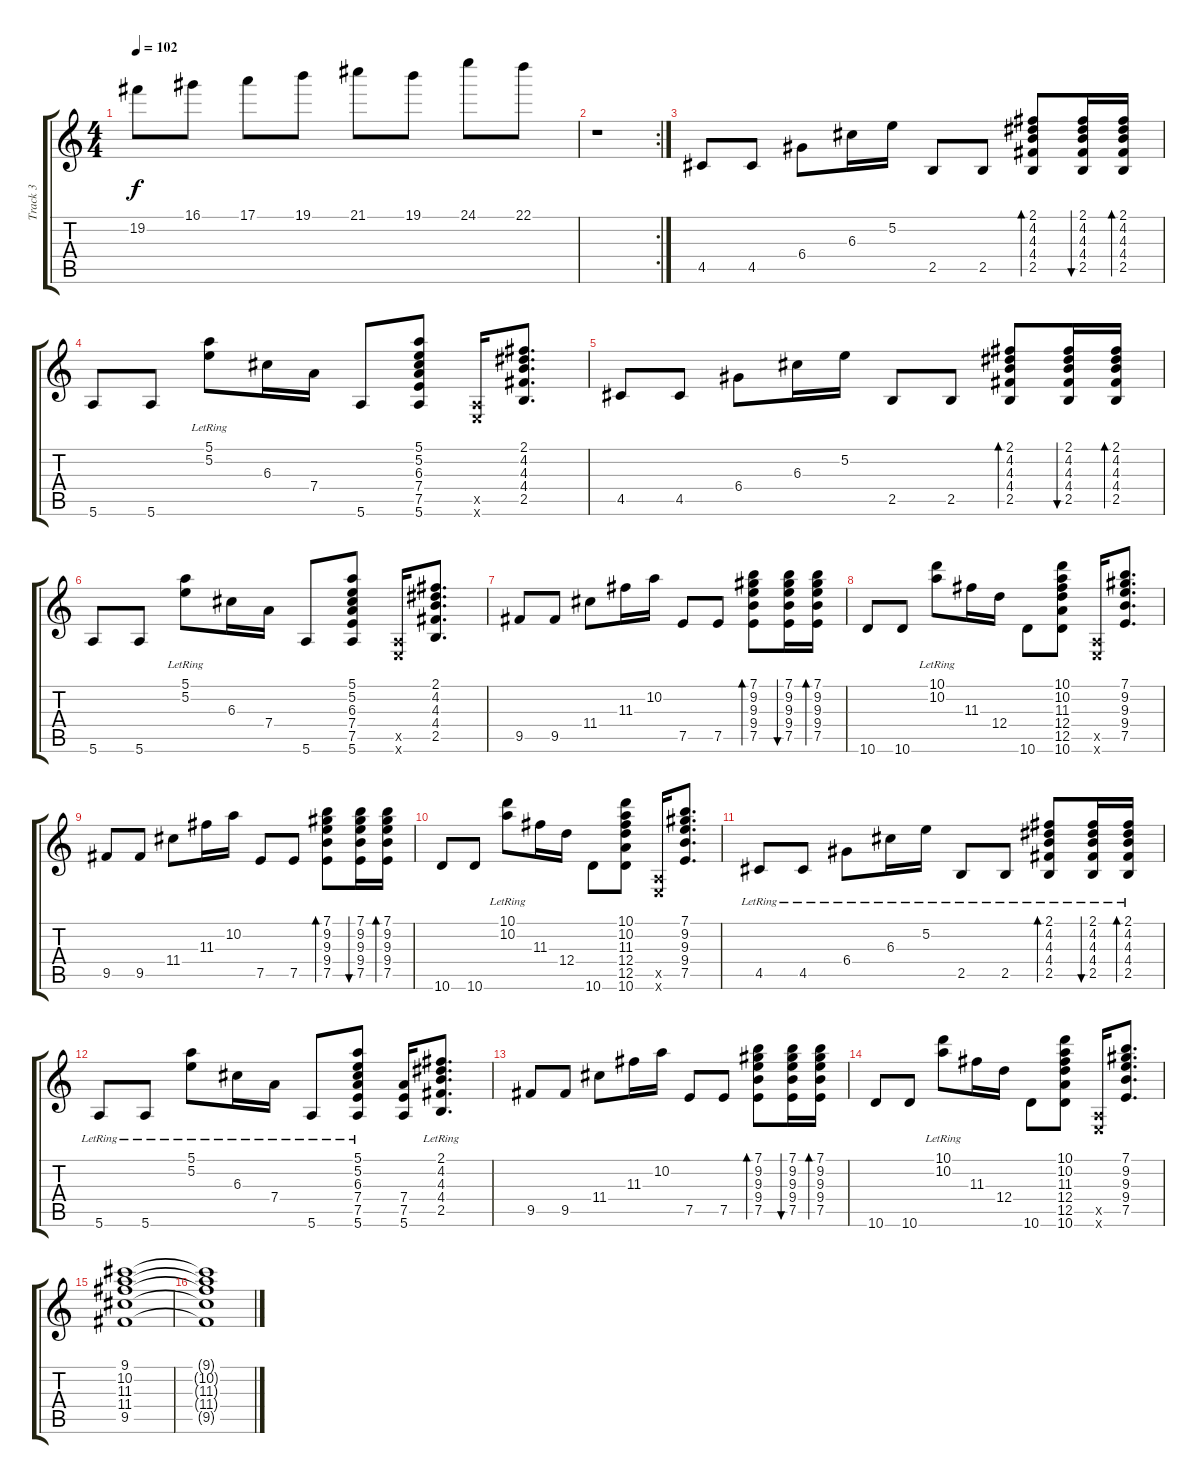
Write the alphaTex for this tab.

\track ("Track 3" "Track 3") {instrument overdrivenguitar}
\staff {score tabs}
\tuning (E4 B3 G3 D3 A2 E2) {hide}
\ts (4 4)
\tempo 102
\clef g2
\ks c
19.2.8{dy f} 16.1.8 17.1.8 19.1.8 21.1.8 19.1.8 24.1.8 22.1.8 |
\rc 2
r.1 |
4.5.8 4.5.8 6.4.8 6.3.16 5.2.16 2.5.8 2.5.8 (2.1 4.2 4.3 4.4 2.5).8{bd 60} (2.1 4.2 4.3 4.4 2.5).16{bu 60} (2.1 4.2 4.3 4.4 2.5).16{bd 60} |
5.6.8 5.6.8 (5.1{lr} 5.2{lr}).8 6.3.16 7.4.16 5.6.8 (5.1 5.2 6.3 7.4 7.5 5.6).8 (0.5{x} 0.6{x}).16 (2.1 4.2 4.3 4.4 2.5).8{d} |
4.5.8 4.5.8 6.4.8 6.3.16 5.2.16 2.5.8 2.5.8 (2.1 4.2 4.3 4.4 2.5).8{bd 60} (2.1 4.2 4.3 4.4 2.5).16{bu 60} (2.1 4.2 4.3 4.4 2.5).16{bd 60} |
5.6.8 5.6.8 (5.1{lr} 5.2{lr}).8 6.3.16 7.4.16 5.6.8 (5.1 5.2 6.3 7.4 7.5 5.6).8 (0.5{x} 0.6{x}).16 (2.1 4.2 4.3 4.4 2.5).8{d} |
9.5.8 9.5.8 11.4.8 11.3.16 10.2.16 7.5.8 7.5.8 (7.1 9.2 9.3 9.4 7.5).8{bd 60} (7.1 9.2 9.3 9.4 7.5).16{bu 60} (7.1 9.2 9.3 9.4 7.5).16{bd 60} |
10.6.8 10.6.8 (10.1{lr} 10.2{lr}).8 11.3.16 12.4.16 10.6.8 (10.1 10.2 11.3 12.4 12.5 10.6).8 (0.5{x} 0.6{x}).16 (7.1 9.2 9.3 9.4 7.5).8{d} |
9.5.8 9.5.8 11.4.8 11.3.16 10.2.16 7.5.8 7.5.8 (7.1 9.2 9.3 9.4 7.5).8{bd 60} (7.1 9.2 9.3 9.4 7.5).16{bu 60} (7.1 9.2 9.3 9.4 7.5).16{bd 60} |
10.6.8 10.6.8 (10.1{lr} 10.2{lr}).8 11.3.16 12.4.16 10.6.8 (10.1 10.2 11.3 12.4 12.5 10.6).8 (0.5{x} 0.6{x}).16 (7.1 9.2 9.3 9.4 7.5).8{d} |
4.5{lr}.8 4.5{lr}.8 6.4{lr}.8 6.3{lr}.16 5.2{lr}.16 2.5{lr}.8 2.5{lr}.8 (2.1{lr} 4.2{lr} 4.3{lr} 4.4{lr} 2.5{lr}).8{bd 60} (2.1{lr} 4.2{lr} 4.3{lr} 4.4{lr} 2.5{lr}).16{bu 60} (2.1{lr} 4.2{lr} 4.3{lr} 4.4{lr} 2.5{lr}).16{bd 60} |
5.6{lr}.8 5.6{lr}.8 (5.1{lr} 5.2{lr}).8 6.3{lr}.16 7.4{lr}.16 5.6{lr}.8 (5.1{lr} 5.2{lr} 6.3{lr} 7.4{lr} 7.5{lr} 5.6{lr}).8 (7.4 7.5 5.6).16 (2.1{lr} 4.2{lr} 4.3{lr} 4.4{lr} 2.5{lr}).8{d} |
9.5.8 9.5.8 11.4.8 11.3.16 10.2.16 7.5.8 7.5.8 (7.1 9.2 9.3 9.4 7.5).8{bd 60} (7.1 9.2 9.3 9.4 7.5).16{bu 60} (7.1 9.2 9.3 9.4 7.5).16{bd 60} |
10.6.8 10.6.8 (10.1{lr} 10.2{lr}).8 11.3.16 12.4.16 10.6.8 (10.1 10.2 11.3 12.4 12.5 10.6).8 (0.5{x} 0.6{x}).16 (7.1 9.2 9.3 9.4 7.5).8{d} |
(9.1 10.2 11.3 11.4 9.5).1 |
(9.1{t} 10.2{t} 11.3{t} 11.4{t} 9.5{t}).1
